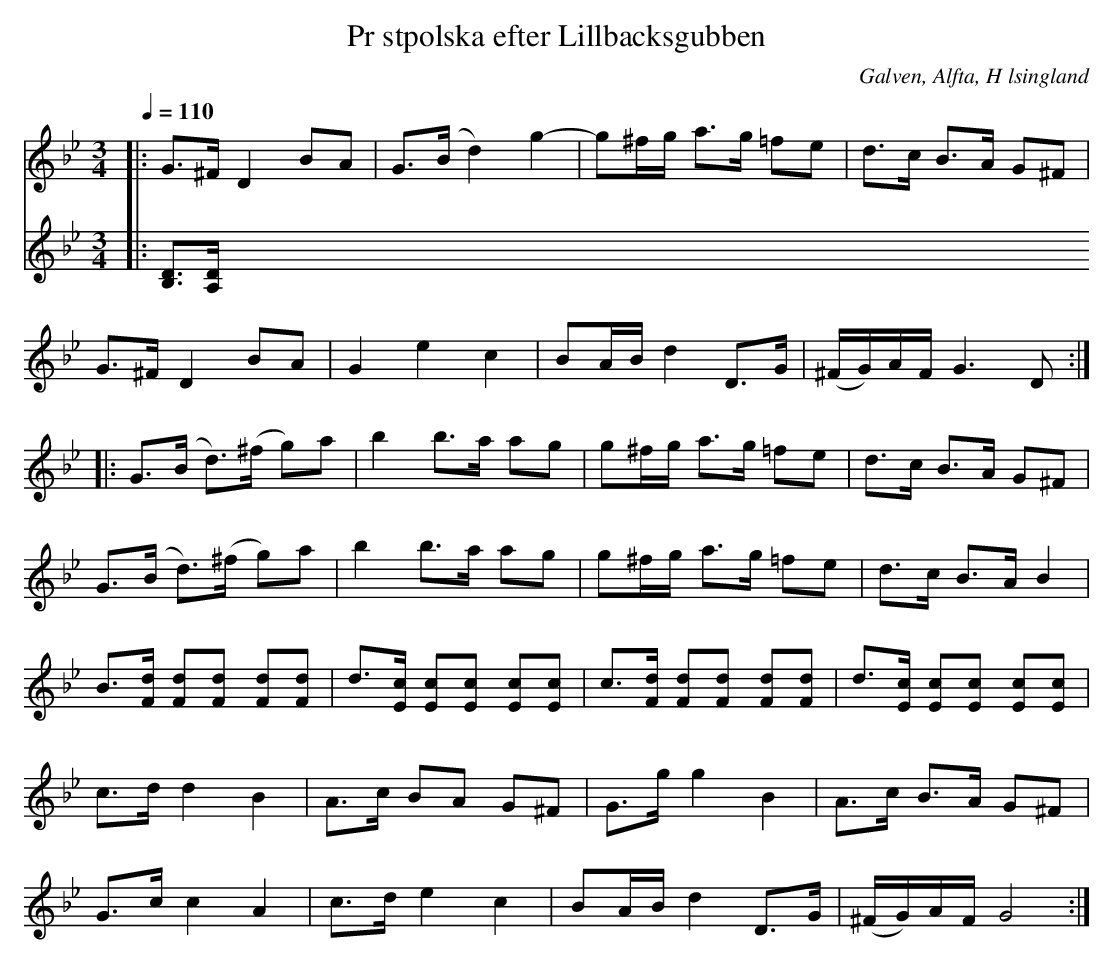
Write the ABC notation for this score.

X:1
T:Pr stpolska efter Lillbacksgubben
O:Galven, Alfta, H lsingland
M:3/4
L:1/8
Q:1/4=110
K:Gm
V:1
|:G>^F   D2       BA         | G>(B   d2)      g2-       | g^f/g/ a>g =fe | d>c         B>A G^F  |
G>^F   D2       BA         | G2     e2       c2           | BA/B/  d2 D>G  | (^F/G/)A/F/ G3 D  ::
G>(B   d>)(^f   g)a        | b2     b>a      ag         | g^f/g/ a>g =fe | d>c         B>A G^F  |
G>(B   d>)(^f   g)a        | b2     b>a      ag         | g^f/g/ a>g =fe | d>c         B>A B2   |
B>[Fd] [Fd][Fd] [Fd][Fd] | d>[Ec] [Ec][Ec] [Ec][Ec] | \
c>[Fd] [Fd][Fd] [Fd][Fd] | d>[Ec] [Ec][Ec] [Ec][Ec] |
c>d    d2       B2           | A>c    BA       G^F       | G>g    g2 B2     | A>c         B>A G^F  |
G>c    c2       A2           | c>d    e2       c2        | BA/B/  d2 D>G   | (^F/G/)A/F/ G4      :|
V:2
|:[DB,]3/2[DA,]/
